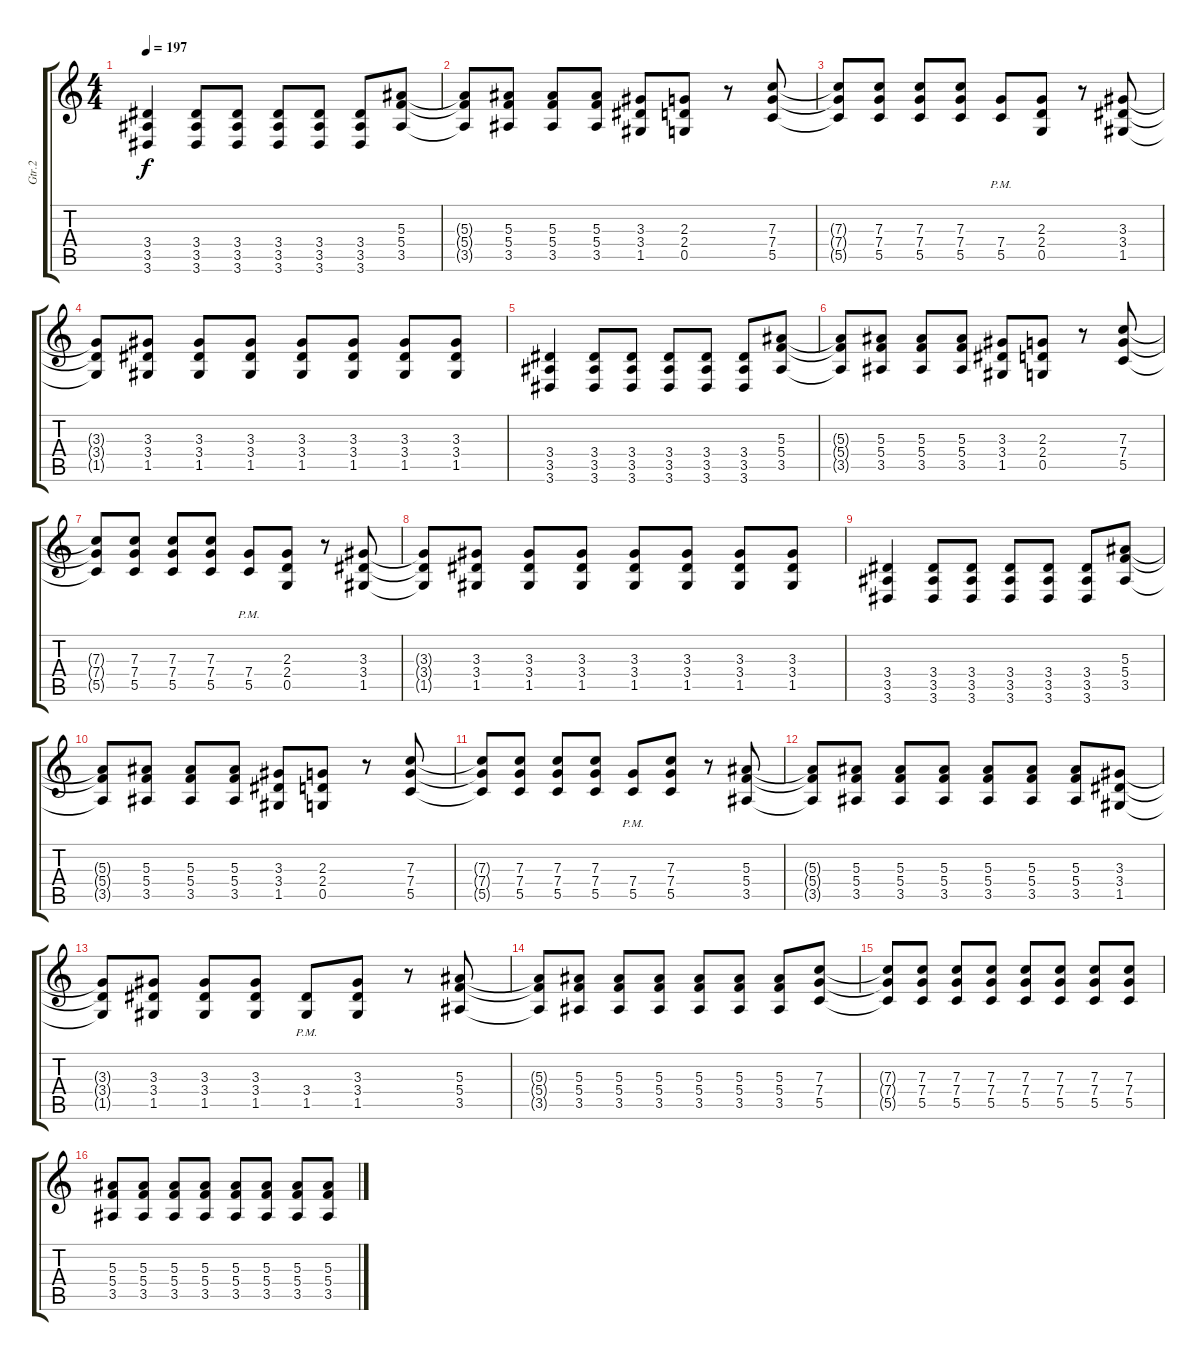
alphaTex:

\track ("Gtr.2" "Gtr.2") {instrument distortionguitar}
\staff {score tabs}
\tuning (D4 A3 F3 C3 G2 C2) {hide}
\ts (4 4)
\tempo 197
\clef g2
\ks c
(3.4 3.5 3.6).4{dy f} (3.4 3.5 3.6).8 (3.4 3.5 3.6).8 (3.4 3.5 3.6).8 (3.4 3.5 3.6).8 (3.4 3.5 3.6).8 (5.3 5.4 3.5).8 |
(5.3{t} 5.4{t} 3.5{t}).8 (5.3 5.4 3.5).8 (5.3 5.4 3.5).8 (5.3 5.4 3.5).8 (3.3 3.4 1.5).8 (2.3 2.4 0.5).8 r.8 (7.3 7.4 5.5).8 |
(7.3{t} 7.4{t} 5.5{t}).8 (7.3 7.4 5.5).8 (7.3 7.4 5.5).8 (7.3 7.4 5.5).8 (7.4{pm} 5.5{pm}).8 (2.3 2.4 0.5).8 r.8 (3.3 3.4 1.5).8 |
(3.3{t} 3.4{t} 1.5{t}).8 (3.3 3.4 1.5).8 (3.3 3.4 1.5).8 (3.3 3.4 1.5).8 (3.3 3.4 1.5).8 (3.3 3.4 1.5).8 (3.3 3.4 1.5).8 (3.3 3.4 1.5).8 |
(3.4 3.5 3.6).4 (3.4 3.5 3.6).8 (3.4 3.5 3.6).8 (3.4 3.5 3.6).8 (3.4 3.5 3.6).8 (3.4 3.5 3.6).8 (5.3 5.4 3.5).8 |
(5.3{t} 5.4{t} 3.5{t}).8 (5.3 5.4 3.5).8 (5.3 5.4 3.5).8 (5.3 5.4 3.5).8 (3.3 3.4 1.5).8 (2.3 2.4 0.5).8 r.8 (7.3 7.4 5.5).8 |
(7.3{t} 7.4{t} 5.5{t}).8 (7.3 7.4 5.5).8 (7.3 7.4 5.5).8 (7.3 7.4 5.5).8 (7.4{pm} 5.5{pm}).8 (2.3 2.4 0.5).8 r.8 (3.3 3.4 1.5).8 |
(3.3{t} 3.4{t} 1.5{t}).8 (3.3 3.4 1.5).8 (3.3 3.4 1.5).8 (3.3 3.4 1.5).8 (3.3 3.4 1.5).8 (3.3 3.4 1.5).8 (3.3 3.4 1.5).8 (3.3 3.4 1.5).8 |
(3.4 3.5 3.6).4 (3.4 3.5 3.6).8 (3.4 3.5 3.6).8 (3.4 3.5 3.6).8 (3.4 3.5 3.6).8 (3.4 3.5 3.6).8 (5.3 5.4 3.5).8 |
(5.3{t} 5.4{t} 3.5{t}).8 (5.3 5.4 3.5).8 (5.3 5.4 3.5).8 (5.3 5.4 3.5).8 (3.3 3.4 1.5).8 (2.3 2.4 0.5).8 r.8 (7.3 7.4 5.5).8 |
(7.3{t} 7.4{t} 5.5{t}).8 (7.3 7.4 5.5).8 (7.3 7.4 5.5).8 (7.3 7.4 5.5).8 (7.4{pm} 5.5{pm}).8 (7.3 7.4 5.5).8 r.8 (5.3 5.4 3.5).8 |
(5.3{t} 5.4{t} 3.5{t}).8 (5.3 5.4 3.5).8 (5.3 5.4 3.5).8 (5.3 5.4 3.5).8 (5.3 5.4 3.5).8 (5.3 5.4 3.5).8 (5.3 5.4 3.5).8 (3.3 3.4 1.5).8 |
(3.3{t} 3.4{t} 1.5{t}).8 (3.3 3.4 1.5).8 (3.3 3.4 1.5).8 (3.3 3.4 1.5).8 (3.4{pm} 1.5{pm}).8 (3.3 3.4 1.5).8 r.8 (5.3 5.4 3.5).8 |
(5.3{t} 5.4{t} 3.5{t}).8 (5.3 5.4 3.5).8 (5.3 5.4 3.5).8 (5.3 5.4 3.5).8 (5.3 5.4 3.5).8 (5.3 5.4 3.5).8 (5.3 5.4 3.5).8 (7.3 7.4 5.5).8 |
(7.3{t} 7.4{t} 5.5{t}).8 (7.3 7.4 5.5).8 (7.3 7.4 5.5).8 (7.3 7.4 5.5).8 (7.3 7.4 5.5).8 (7.3 7.4 5.5).8 (7.3 7.4 5.5).8 (7.3 7.4 5.5).8 |
(5.3 5.4 3.5).8 (5.3 5.4 3.5).8 (5.3 5.4 3.5).8 (5.3 5.4 3.5).8 (5.3 5.4 3.5).8 (5.3 5.4 3.5).8 (5.3 5.4 3.5).8 (5.3 5.4 3.5).8
